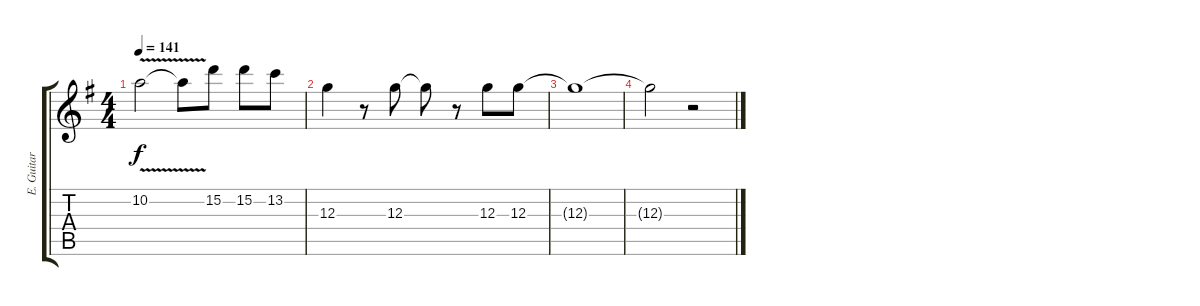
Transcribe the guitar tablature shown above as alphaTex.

\track ("E. Guitar III" "E. Guitar ") {instrument overdrivenguitar}
\staff {score tabs}
\tuning (E4 B3 G3 D3 A2 E2) {hide}
\ts (4 4)
\tempo 141
\clef g2
\ks g
10.2{v}.2{dy f} 10.2{t}.8 15.2.8 15.2.8 13.2.8 |
12.3.4 r.8 12.3.8 12.3{t}.8 r.8 12.3.8 12.3.8 |
12.3{t}.1 |
12.3{t}.2 r.2
